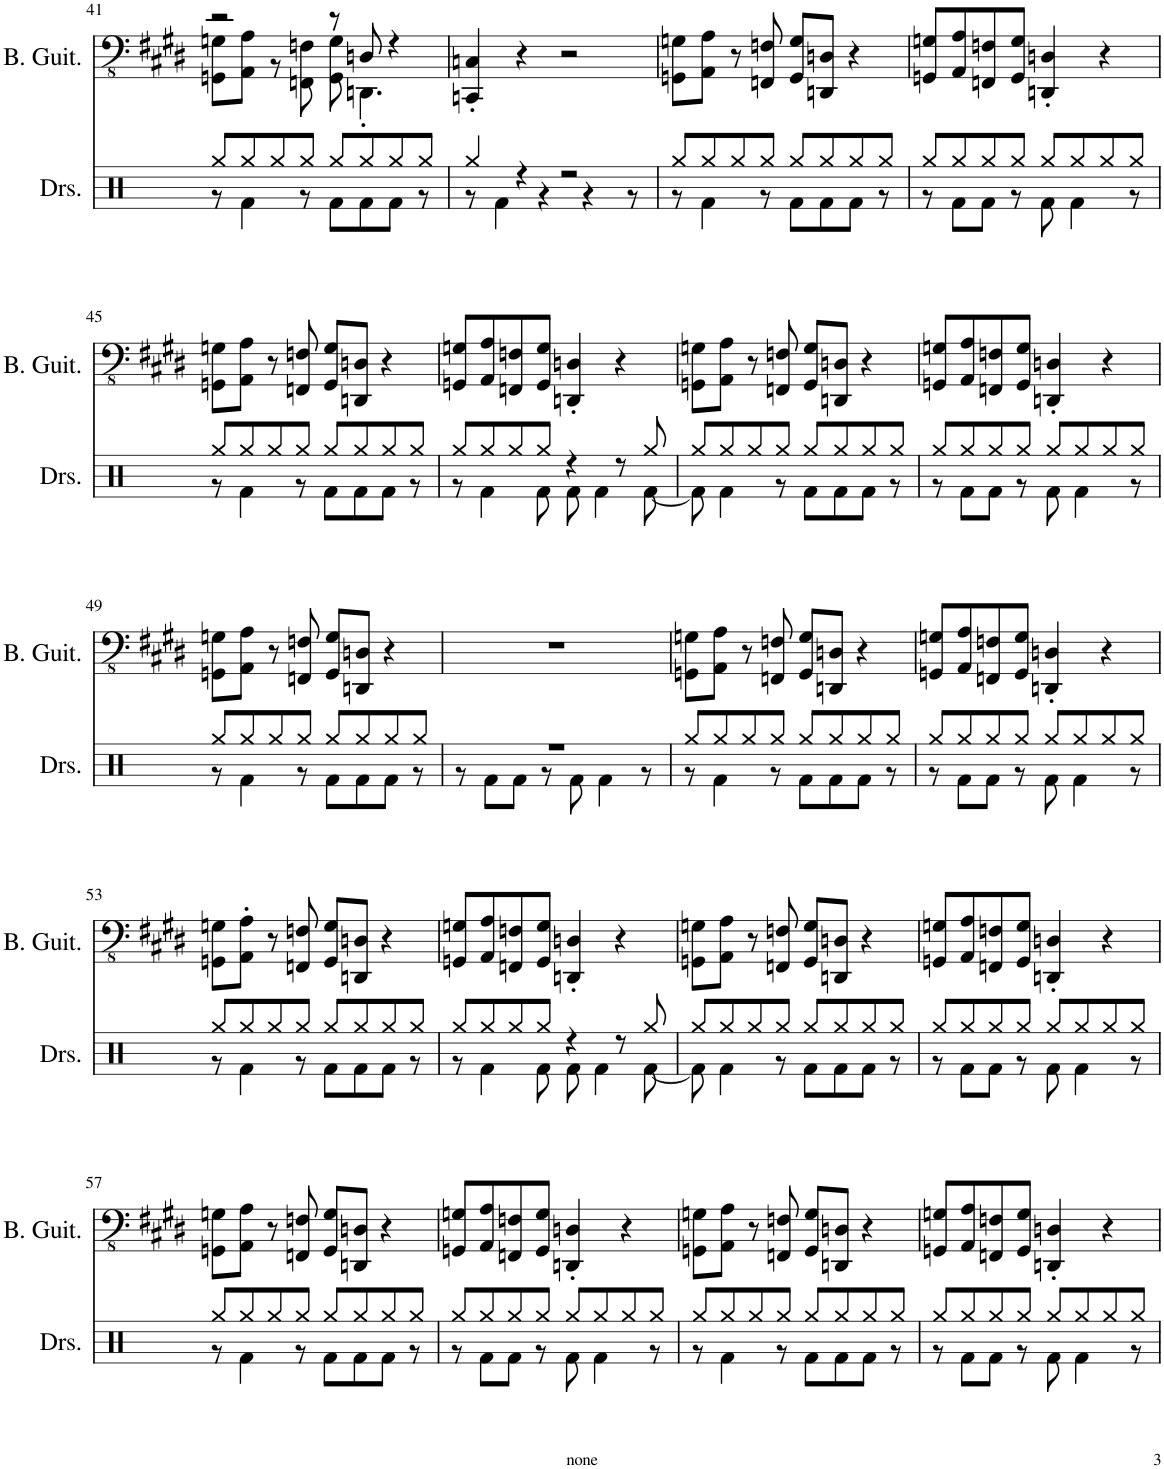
**kern	**kern
*part2	*part1
*staff2	*staff1
*I"Drumset	*I"Bass Guitar
*I'Drs.	*I'B. Guit.
!!LO:PB:g=z
*clefX	*clefFv4
*k[]	*k[f#c#g#d#]
*M4/4	*M4/4
=41	=41
*^	*^
8Rgg/L	8r	2r	8GGGn\ 8GGn\L
8Rgg/	4Rf\	.	8AAA\ 8AA\J
8Rgg/	.	.	8r
8Rgg/J	8r	.	8FFFn\ 8FFn\
8Rgg/L	8Rf\L	8r	8GGG\ 8GG\
8Rgg/	8Rf\	8DDn/	4.DDDn'\
8Rgg/	8Rf\J	4r	.
8Rgg/J	8r	.	.
*	*	*v	*v
=42	=42	=42
4Rgg/	8r	4CCCn/' 4CCn/'
.	4Rf\	.
4r	.	4r
.	4r	.
2r	.	2r
.	4r	.
.	8r	.
=43	=43	=43
8Rgg/L	8r	8GGGn\ 8GGn\L
8Rgg/	4Rf\	8AAA\ 8AA\J
8Rgg/	.	8r
8Rgg/J	8r	8FFFn/ 8FFn/
8Rgg/L	8Rf\L	8GGG/ 8GG/L
8Rgg/	8Rf\	8DDDn/ 8DDn/J
8Rgg/	8Rf\J	4r
8Rgg/J	8r	.
=44	=44	=44
8Rgg/L	8r	8GGGn/ 8GGn/L
8Rgg/	8Rf\L	8AAA/ 8AA/
8Rgg/	8Rf\J	8FFFn/ 8FFn/
8Rgg/J	8r	8GGG/ 8GG/J
8Rgg/L	8Rf\	4DDDn/' 4DDn/'
8Rgg/	4Rf\	.
8Rgg/	.	4r
8Rgg/J	8r	.
!!LO:LB:g=z
=45	=45	=45
8Rgg/L	8r	8GGGn\ 8GGn\L
8Rgg/	4Rf\	8AAA\ 8AA\J
8Rgg/	.	8r
8Rgg/J	8r	8FFFn/ 8FFn/
8Rgg/L	8Rf\L	8GGG/ 8GG/L
8Rgg/	8Rf\	8DDDn/ 8DDn/J
8Rgg/	8Rf\J	4r
8Rgg/J	8r	.
=46	=46	=46
8Rgg/L	8r	8GGGn/ 8GGn/L
8Rgg/	4Rf\	8AAA/ 8AA/
8Rgg/	.	8FFFn/ 8FFn/
8Rgg/J	8Rf\	8GGG/ 8GG/J
4r	8Rf\	4DDDn/' 4DDn/'
.	4Rf\	.
8r	.	4r
8Rgg/	[8Rf\	.
=47	=47	=47
8Rgg/L	8Rf\]	8GGGn\ 8GGn\L
8Rgg/	4Rf\	8AAA\ 8AA\J
8Rgg/	.	8r
8Rgg/J	8r	8FFFn/ 8FFn/
8Rgg/L	8Rf\L	8GGG/ 8GG/L
8Rgg/	8Rf\	8DDDn/ 8DDn/J
8Rgg/	8Rf\J	4r
8Rgg/J	8r	.
=48	=48	=48
8Rgg/L	8r	8GGGn/ 8GGn/L
8Rgg/	8Rf\L	8AAA/ 8AA/
8Rgg/	8Rf\J	8FFFn/ 8FFn/
8Rgg/J	8r	8GGG/ 8GG/J
8Rgg/L	8Rf\	4DDDn/' 4DDn/'
8Rgg/	4Rf\	.
8Rgg/	.	4r
8Rgg/J	8r	.
!!LO:LB:g=z
=49	=49	=49
8Rgg/L	8r	8GGGn\ 8GGn\L
8Rgg/	4Rf\	8AAA\ 8AA\J
8Rgg/	.	8r
8Rgg/J	8r	8FFFn/ 8FFn/
8Rgg/L	8Rf\L	8GGG/ 8GG/L
8Rgg/	8Rf\	8DDDn/ 8DDn/J
8Rgg/	8Rf\J	4r
8Rgg/J	8r	.
=50	=50	=50
1r	8r	1r
.	8Rf\L	.
.	8Rf\J	.
.	8r	.
.	8Rf\	.
.	4Rf\	.
.	8r	.
=51	=51	=51
8Rgg/L	8r	8GGGn\ 8GGn\L
8Rgg/	4Rf\	8AAA\ 8AA\J
8Rgg/	.	8r
8Rgg/J	8r	8FFFn/ 8FFn/
8Rgg/L	8Rf\L	8GGG/ 8GG/L
8Rgg/	8Rf\	8DDDn/ 8DDn/J
8Rgg/	8Rf\J	4r
8Rgg/J	8r	.
=52	=52	=52
8Rgg/L	8r	8GGGn/ 8GGn/L
8Rgg/	8Rf\L	8AAA/ 8AA/
8Rgg/	8Rf\J	8FFFn/ 8FFn/
8Rgg/J	8r	8GGG/ 8GG/J
8Rgg/L	8Rf\	4DDDn/' 4DDn/'
8Rgg/	4Rf\	.
8Rgg/	.	4r
8Rgg/J	8r	.
!!LO:LB:g=z
=53	=53	=53
8Rgg/L	8r	8GGGn\ 8GGn\L
8Rgg/	4Rf\	8AAA\' 8AA\'J
8Rgg/	.	8r
8Rgg/J	8r	8FFFn/ 8FFn/
8Rgg/L	8Rf\L	8GGG/ 8GG/L
8Rgg/	8Rf\	8DDDn/ 8DDn/J
8Rgg/	8Rf\J	4r
8Rgg/J	8r	.
=54	=54	=54
8Rgg/L	8r	8GGGn/ 8GGn/L
8Rgg/	4Rf\	8AAA/ 8AA/
8Rgg/	.	8FFFn/ 8FFn/
8Rgg/J	8Rf\	8GGG/ 8GG/J
4r	8Rf\	4DDDn/' 4DDn/'
.	4Rf\	.
8r	.	4r
8Rgg/	[8Rf\	.
=55	=55	=55
8Rgg/L	8Rf\]	8GGGn\ 8GGn\L
8Rgg/	4Rf\	8AAA\ 8AA\J
8Rgg/	.	8r
8Rgg/J	8r	8FFFn/ 8FFn/
8Rgg/L	8Rf\L	8GGG/ 8GG/L
8Rgg/	8Rf\	8DDDn/ 8DDn/J
8Rgg/	8Rf\J	4r
8Rgg/J	8r	.
=56	=56	=56
8Rgg/L	8r	8GGGn/ 8GGn/L
8Rgg/	8Rf\L	8AAA/ 8AA/
8Rgg/	8Rf\J	8FFFn/ 8FFn/
8Rgg/J	8r	8GGG/ 8GG/J
8Rgg/L	8Rf\	4DDDn/' 4DDn/'
8Rgg/	4Rf\	.
8Rgg/	.	4r
8Rgg/J	8r	.
!!LO:LB:g=z
=57	=57	=57
8Rgg/L	8r	8GGGn\ 8GGn\L
8Rgg/	4Rf\	8AAA\ 8AA\J
8Rgg/	.	8r
8Rgg/J	8r	8FFFn/ 8FFn/
8Rgg/L	8Rf\L	8GGG/ 8GG/L
8Rgg/	8Rf\	8DDDn/ 8DDn/J
8Rgg/	8Rf\J	4r
8Rgg/J	8r	.
=58	=58	=58
8Rgg/L	8r	8GGGn/ 8GGn/L
8Rgg/	8Rf\L	8AAA/ 8AA/
8Rgg/	8Rf\J	8FFFn/ 8FFn/
8Rgg/J	8r	8GGG/ 8GG/J
8Rgg/L	8Rf\	4DDDn/' 4DDn/'
8Rgg/	4Rf\	.
8Rgg/	.	4r
8Rgg/J	8r	.
=59	=59	=59
8Rgg/L	8r	8GGGn\ 8GGn\L
8Rgg/	4Rf\	8AAA\ 8AA\J
8Rgg/	.	8r
8Rgg/J	8r	8FFFn/ 8FFn/
8Rgg/L	8Rf\L	8GGG/ 8GG/L
8Rgg/	8Rf\	8DDDn/ 8DDn/J
8Rgg/	8Rf\J	4r
8Rgg/J	8r	.
=60	=60	=60
8Rgg/L	8r	8GGGn/ 8GGn/L
8Rgg/	8Rf\L	8AAA/ 8AA/
8Rgg/	8Rf\J	8FFFn/ 8FFn/
8Rgg/J	8r	8GGG/ 8GG/J
8Rgg/L	8Rf\	4DDDn/' 4DDn/'
8Rgg/	4Rf\	.
8Rgg/	.	4r
8Rgg/J	8r	.
*v	*v	*
=	=
*-	*-
